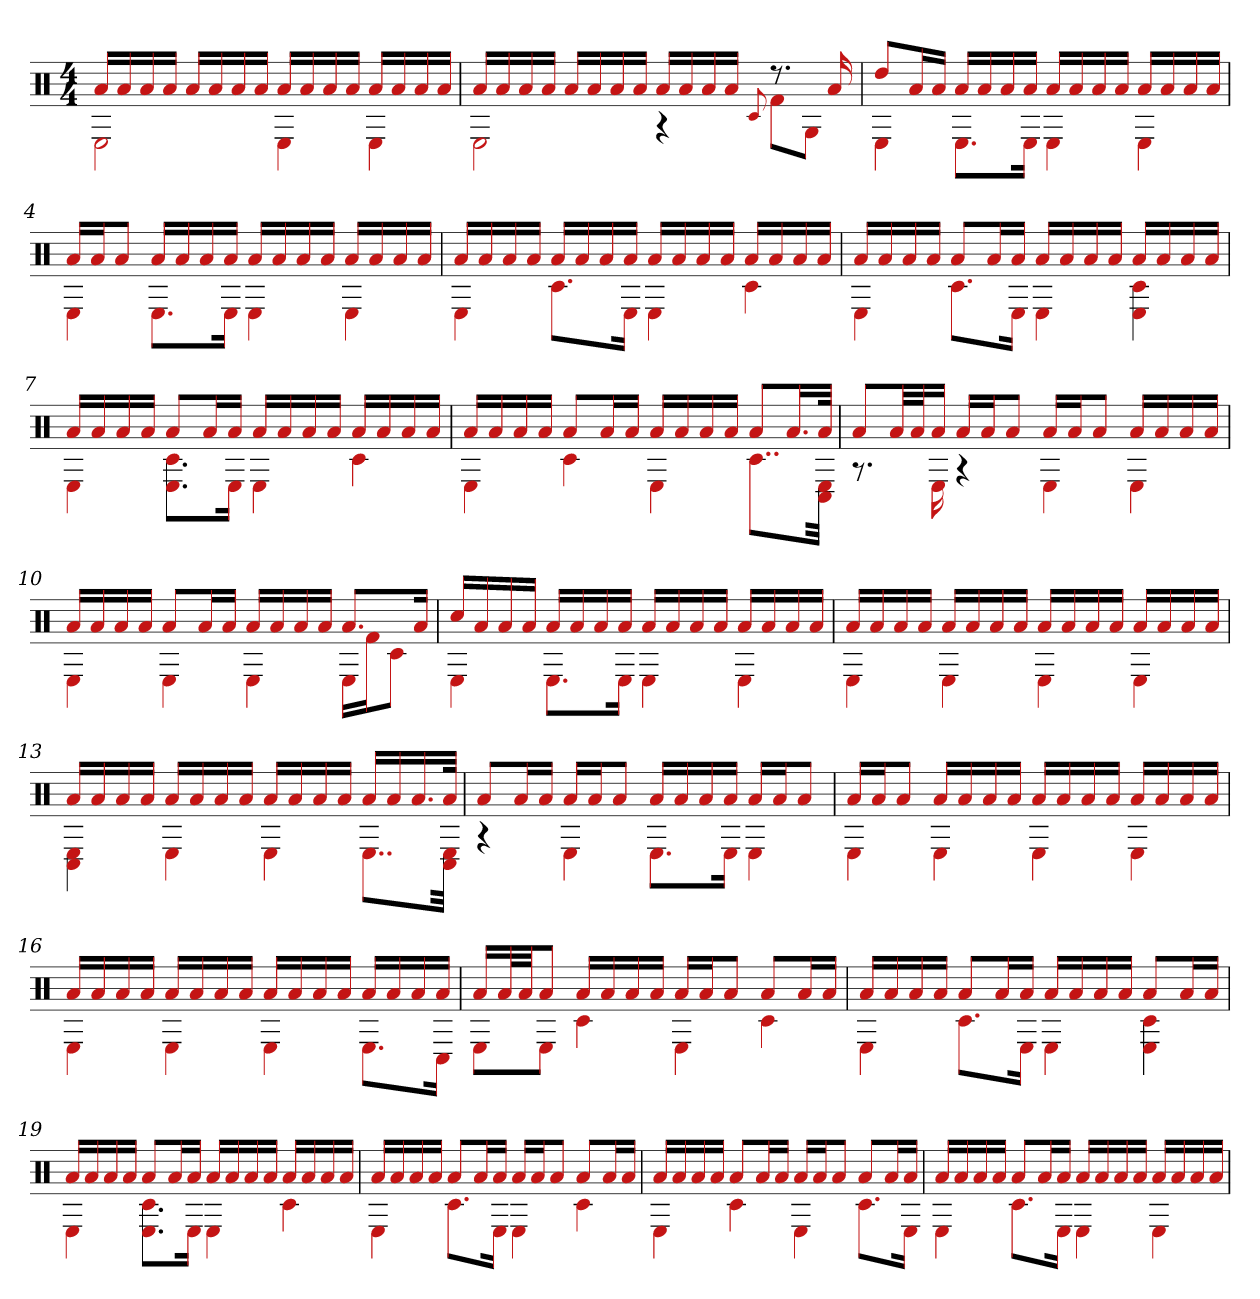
**kern
*part1
*staff1
*clefX
*k[]
*M4/4
=1
*^
16aLL	2E
16a	.
16a	.
16aJJ	.
16aLL	.
16a	.
16a	.
16aJJ	.
16aLL	4E
16a	.
16a	.
16aJJ	.
16aLL	4E
16a	.
16a	.
16aJJ	.
=2	=2
16aLL	2E
16a	.
16a	.
16aJJ	.
16aLL	.
16a	.
16a	.
16aJJ	.
16aLL	4r
16a	.
16a	.
16aJJ	.
.	8qqc#
8.r	8f#L
.	8GJ
16a	.
=3	=3
8ddL	4E
16aL	.
16aJJ	.
16aLL	8.EL
16a	.
16a	.
16aJJ	16EJk
16aLL	4E
16a	.
16a	.
16aJJ	.
16aLL	4E
16a	.
16a	.
16aJJ	.
=4	=4
16aLL	4E
16aJ	.
8aJ	.
16aLL	8.EL
16a	.
16a	.
16aJJ	16EJk
16aLL	4E
16a	.
16a	.
16aJJ	.
16aLL	4E
16a	.
16a	.
16aJJ	.
=5	=5
16aLL	4E
16a	.
16a	.
16aJJ	.
16aLL	8.c#L
16a	.
16a	.
16aJJ	16EJk
16aLL	4E
16a	.
16a	.
16aJJ	.
16aLL	4c#
16a	.
16a	.
16aJJ	.
=6	=6
16aLL	4E
16a	.
16a	.
16aJJ	.
8aL	8.c#L
16aL	.
16aJJ	16EJk
16aLL	4E
16a	.
16a	.
16aJJ	.
16aLL	4E 4c#
16a	.
16a	.
16aJJ	.
=7	=7
16aLL	4E
16a	.
16a	.
16aJJ	.
8aL	8.E 8.c#L
16aL	.
16aJJ	16EJk
16aLL	4E
16a	.
16a	.
16aJJ	.
16aLL	4c#
16a	.
16a	.
16aJJ	.
=8	=8
16aLL	4E
16a	.
16a	.
16aJJ	.
8aL	4c#
16aL	.
16aJJ	.
16aLL	4E
16a	.
16a	.
16aJJ	.
8aL	8..c#L
16.aL	.
32aJJk	32C# 32EJkk
=9	=9
8aL	8.r
32aLL	.
32aJ	.
16aJJ	16E
16aLL	4r
16aJ	.
8aJ	.
16aLL	4E
16aJ	.
8aJ	.
16aLL	4E
16a	.
16a	.
16aJJ	.
=10	=10
16aLL	4E
16a	.
16a	.
16aJJ	.
8aL	4E
16aL	.
16aJJ	.
16aLL	4E
16a	.
16a	.
16aJJ	.
8.aL	16ELL
.	16f#J
.	8c#J
16aJk	.
=11	=11
16cc#LL	4E
16a	.
16a	.
16aJJ	.
16aLL	8.EL
16a	.
16a	.
16aJJ	16EJk
16aLL	4E
16a	.
16a	.
16aJJ	.
16aLL	4E
16a	.
16a	.
16aJJ	.
=12	=12
16aLL	4E
16a	.
16a	.
16aJJ	.
16aLL	4E
16a	.
16a	.
16aJJ	.
16aLL	4E
16a	.
16a	.
16aJJ	.
16aLL	4E
16a	.
16a	.
16aJJ	.
=13	=13
16aLL	4C# 4E
16a	.
16a	.
16aJJ	.
16aLL	4E
16a	.
16a	.
16aJJ	.
16aLL	4E
16a	.
16a	.
16aJJ	.
16aLL	8..EL
16a	.
16.a	.
32aJJk	32C# 32EJkk
=14	=14
8aL	4r
16aL	.
16aJJ	.
16aLL	4E
16aJ	.
8aJ	.
16aLL	8.EL
16a	.
16a	.
16aJJ	16EJk
16aLL	4E
16aJ	.
8aJ	.
=15	=15
16aLL	4E
16aJ	.
8aJ	.
16aLL	4E
16a	.
16a	.
16aJJ	.
16aLL	4E
16a	.
16a	.
16aJJ	.
16aLL	4E
16a	.
16a	.
16aJJ	.
=16	=16
16aLL	4E
16a	.
16a	.
16aJJ	.
16aLL	4E
16a	.
16a	.
16aJJ	.
16aLL	4E
16a	.
16a	.
16aJJ	.
16aLL	8.EL
16a	.
16a	.
16aJJ	16C#Jk
=17	=17
16aLL	8EL
32aL	.
32aJJ	.
8aJ	8EJ
16aLL	4c#
16a	.
16a	.
16aJJ	.
16aLL	4E
16aJ	.
8aJ	.
8aL	4c#
16aL	.
16aJJ	.
=18	=18
16aLL	4E
16a	.
16a	.
16aJJ	.
8aL	8.c#L
16aL	.
16aJJ	16EJk
16aLL	4E
16a	.
16a	.
16aJJ	.
8aL	4E 4c#
16aL	.
16aJJ	.
=19	=19
16aLL	4E
16a	.
16a	.
16aJJ	.
8aL	8.E 8.c#L
16aL	.
16aJJ	16EJk
16aLL	4E
16a	.
16a	.
16aJJ	.
16aLL	4c#
16a	.
16a	.
16aJJ	.
=20	=20
16aLL	4E
16a	.
16a	.
16aJJ	.
8aL	8.c#L
16aL	.
16aJJ	16EJk
16aLL	4E
16aJ	.
8aJ	.
8aL	4c#
16aL	.
16aJJ	.
=21	=21
16aLL	4E
16a	.
16a	.
16aJJ	.
8aL	4c#
16aL	.
16aJJ	.
16aLL	4E
16aJ	.
8aJ	.
8aL	8.c#L
16aL	.
16aJJ	16EJk
=22	=22
16aLL	4E
16a	.
16a	.
16aJJ	.
8aL	8.c#L
16aL	.
16aJJ	16EJk
16aLL	4E
16a	.
16a	.
16aJJ	.
16aLL	4E
16a	.
16a	.
16aJJ	.
*v	*v
=
*-
